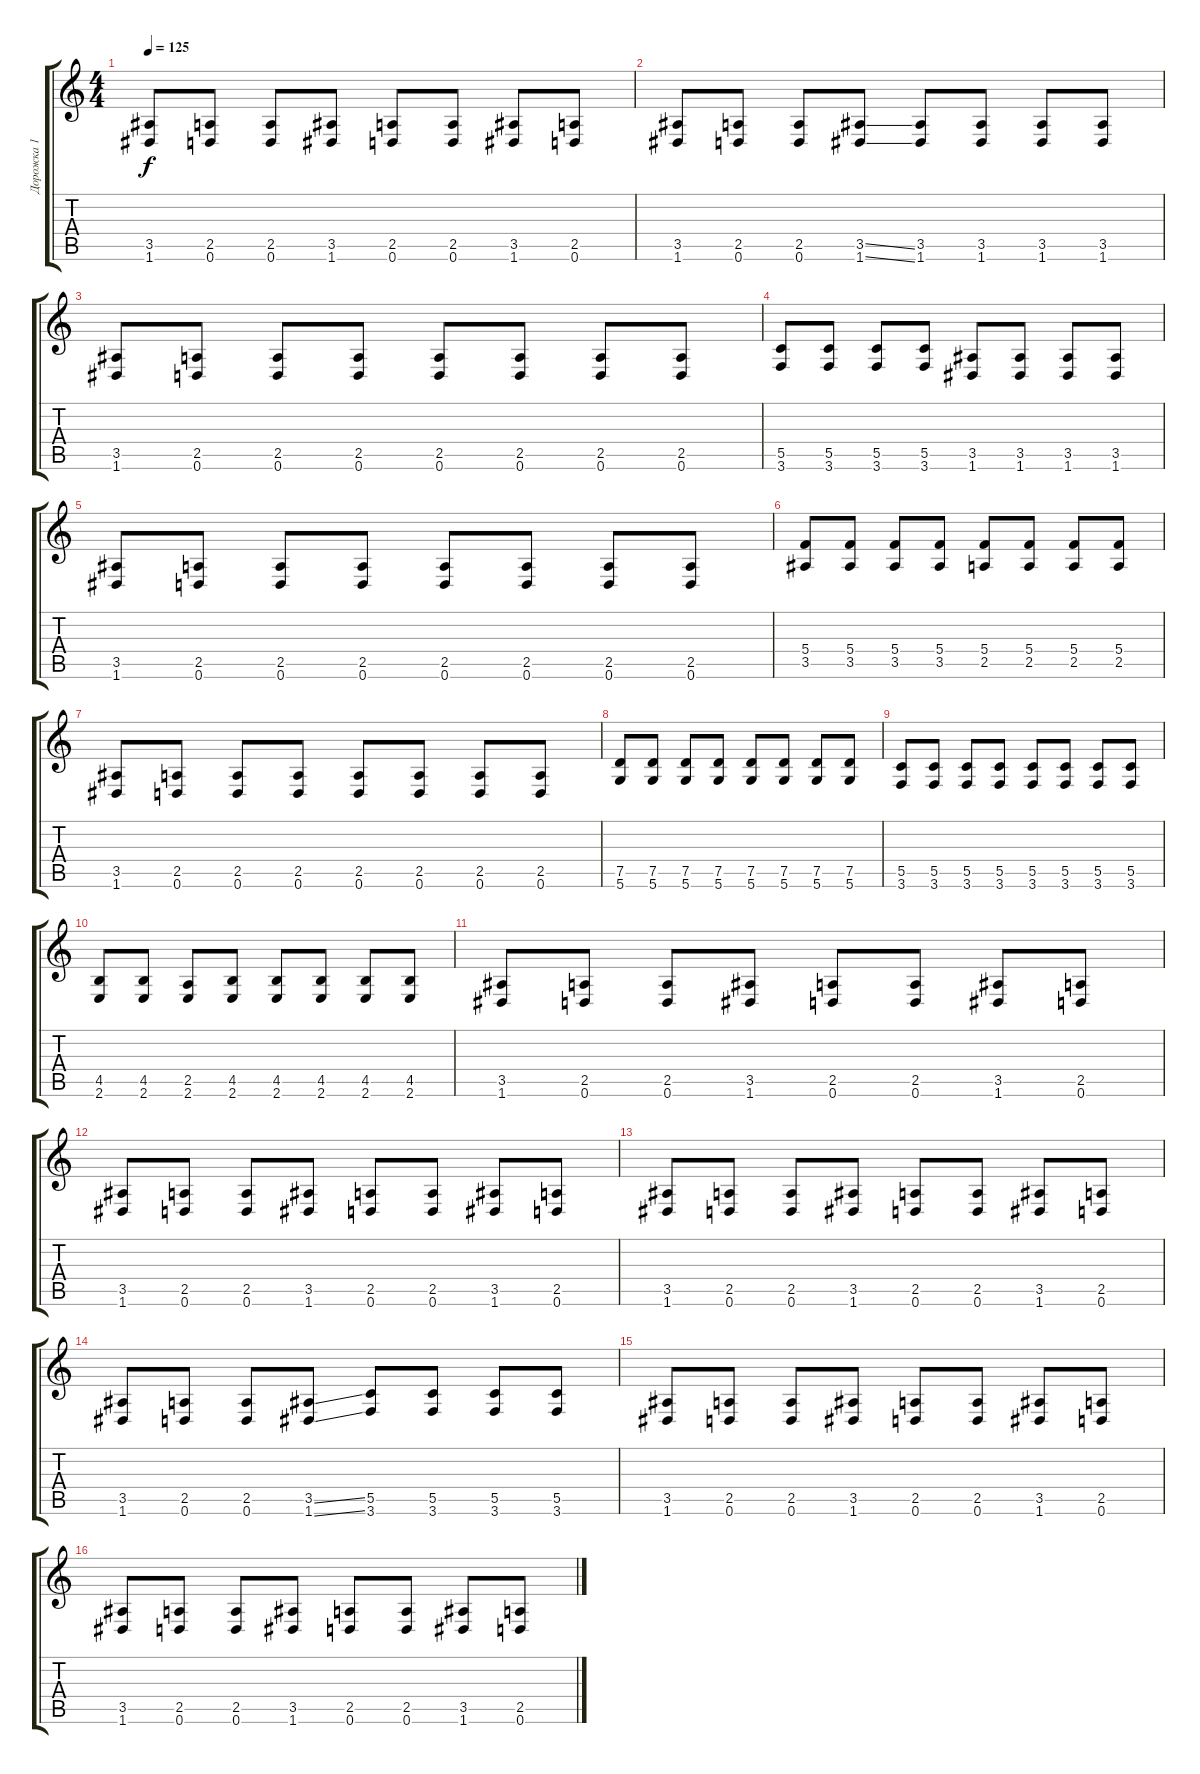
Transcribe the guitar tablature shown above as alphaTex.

\track ("Дорожка 1" "Дорожка 1") {instrument distortionguitar}
\staff {score tabs}
\tuning (D4 A3 F3 C3 G2 D2) {hide}
\ts (4 4)
\tempo 125
\clef g2
\ks c
(3.5 1.6).8{dy f} (2.5 0.6).8 (2.5 0.6).8 (3.5 1.6).8 (2.5 0.6).8 (2.5 0.6).8 (3.5 1.6).8 (2.5 0.6).8 |
(3.5 1.6).8 (2.5 0.6).8 (2.5 0.6).8 (3.5{ss} 1.6{ss}).8 (3.5 1.6).8 (3.5 1.6).8 (3.5 1.6).8 (3.5 1.6).8 |
(3.5 1.6).8 (2.5 0.6).8 (2.5 0.6).8 (2.5 0.6).8 (2.5 0.6).8 (2.5 0.6).8 (2.5 0.6).8 (2.5 0.6).8 |
(5.5 3.6).8 (5.5 3.6).8 (5.5 3.6).8 (5.5 3.6).8 (3.5 1.6).8 (3.5 1.6).8 (3.5 1.6).8 (3.5 1.6).8 |
(3.5 1.6).8 (2.5 0.6).8 (2.5 0.6).8 (2.5 0.6).8 (2.5 0.6).8 (2.5 0.6).8 (2.5 0.6).8 (2.5 0.6).8 |
(5.4 3.5).8 (5.4 3.5).8 (5.4 3.5).8 (5.4 3.5).8 (5.4 2.5).8 (5.4 2.5).8 (5.4 2.5).8 (5.4 2.5).8 |
(3.5 1.6).8 (2.5 0.6).8 (2.5 0.6).8 (2.5 0.6).8 (2.5 0.6).8 (2.5 0.6).8 (2.5 0.6).8 (2.5 0.6).8 |
(7.5 5.6).8 (7.5 5.6).8 (7.5 5.6).8 (7.5 5.6).8 (7.5 5.6).8 (7.5 5.6).8 (7.5 5.6).8 (7.5 5.6).8 |
(5.5 3.6).8 (5.5 3.6).8 (5.5 3.6).8 (5.5 3.6).8 (5.5 3.6).8 (5.5 3.6).8 (5.5 3.6).8 (5.5 3.6).8 |
(4.5 2.6).8 (4.5 2.6).8 (2.5 2.6).8 (4.5 2.6).8 (4.5 2.6).8 (4.5 2.6).8 (4.5 2.6).8 (4.5 2.6).8 |
(3.5 1.6).8 (2.5 0.6).8 (2.5 0.6).8 (3.5 1.6).8 (2.5 0.6).8 (2.5 0.6).8 (3.5 1.6).8 (2.5 0.6).8 |
(3.5 1.6).8 (2.5 0.6).8 (2.5 0.6).8 (3.5 1.6).8 (2.5 0.6).8 (2.5 0.6).8 (3.5 1.6).8 (2.5 0.6).8 |
(3.5 1.6).8 (2.5 0.6).8 (2.5 0.6).8 (3.5 1.6).8 (2.5 0.6).8 (2.5 0.6).8 (3.5 1.6).8 (2.5 0.6).8 |
(3.5 1.6).8 (2.5 0.6).8 (2.5 0.6).8 (3.5{ss} 1.6{ss}).8 (5.5 3.6).8 (5.5 3.6).8 (5.5 3.6).8 (5.5 3.6).8 |
(3.5 1.6).8 (2.5 0.6).8 (2.5 0.6).8 (3.5 1.6).8 (2.5 0.6).8 (2.5 0.6).8 (3.5 1.6).8 (2.5 0.6).8 |
(3.5 1.6).8 (2.5 0.6).8 (2.5 0.6).8 (3.5 1.6).8 (2.5 0.6).8 (2.5 0.6).8 (3.5 1.6).8 (2.5 0.6).8
